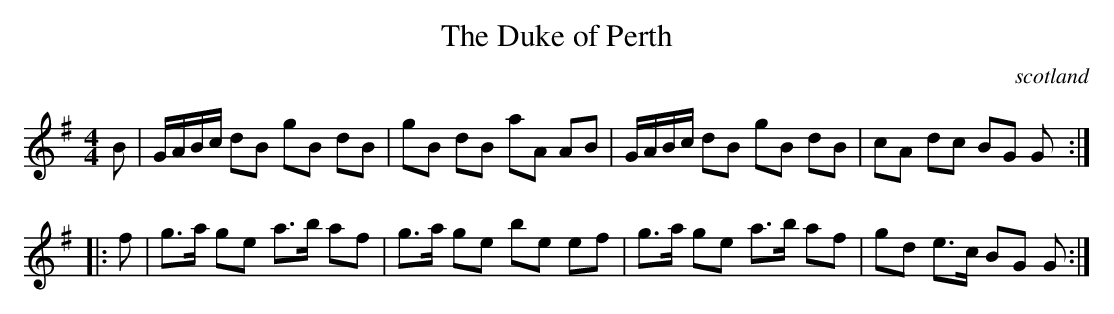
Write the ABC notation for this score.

X:1
T:Duke of Perth, The
O:scotland
M:4/4
K:G
B|\
G/A/B/c/ dB gB dB|gB dB aA AB|\
G/A/B/c/ dB gB dB|cA dc BG G::
f|\
g>a ge a>b af|g>a ge be ef|\
g>a ge a>b af|gd e>c BG G:|
